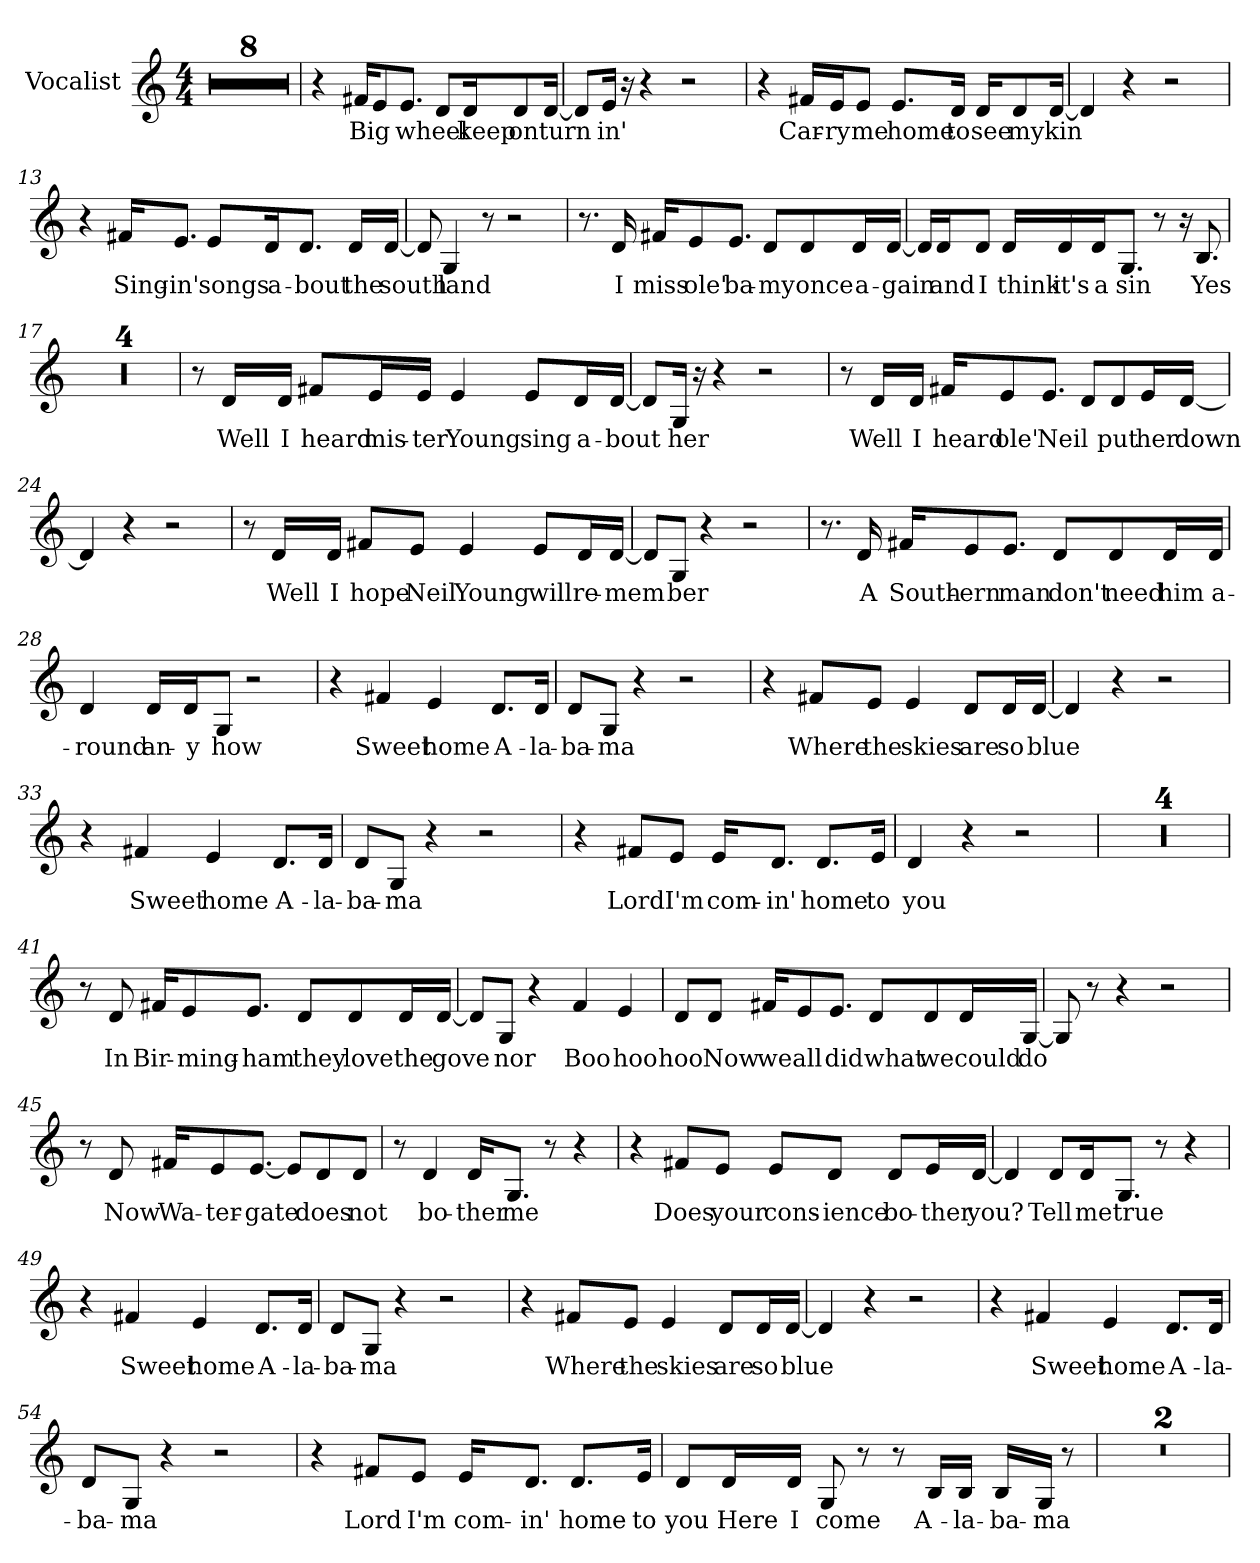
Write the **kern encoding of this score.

**kern	**text
*part1	*part1
*staff1	*staff1
*I"Vocalist	*
*clefG2	*
*M4/4	*
=1	=1
1r	.
=2	=2
1r	.
=3	=3
1r	.
=4	=4
1r	.
=5	=5
1r	.
=6	=6
1r	.
=7	=7
1r	.
=8	=8
1r	.
=9	=9
4r	.
16f#X/KL	Big
8e/	_
8.e/J	wheel
8d/L	_
16d/K	keep
8d/	on
[16d/Jk	turn-
=10	=10
8d/L]	_
16e/Jk	-in'
16r	.
4r	.
2r	.
=11	=11
4r	.
16f#X/LL	Car-
16e/J	-ry
8e/J	me
8.e/L	home
16d/Jk	to
16d/KL	see
8d/	my
[16d/Jk	kin
=12	=12
4d]	_
4r	.
2r	.
=13	=13
4r	.
16f#X/KL	Sing-
8.e/J	-in'
8e/L	songs
16d/K	a-
8.d/J	-bout
16d/LL	the
[16d/JJ	south
=14	=14
8d]	_
4G	land
8r	.
2r	.
=15	=15
8.r	.
16d	I
16f#X/KL	miss
8e/	ole'
8.e/J	ba-
8d/L	-my
8d/	once
16d/L	a-
[16d/JJ	-gain
=16	=16
16d/LL]	_
16d/J	and
8d/J	I
16d/LL	think
16d/J	it's
16d/K	a
8.G/J	sin
8r	.
16r	.
8.B	Yes
=17	=17
1r	.
=18	=18
1r	.
=19	=19
1r	.
=20	=20
1r	.
=21	=21
8r	.
16d/LL	Well
16d/JJ	I
8f#X/L	heard
16e/L	mis-
16e/JJ	-ter
4e	Young
8e/L	sing
16d/L	a-
[16d/JJ	-bout
=22	=22
8d/L]	_
16G/Jk	her
16r	.
4r	.
2r	.
=23	=23
8r	.
16d/LL	Well
16d/JJ	I
16f#X/KL	heard
8e/	ole'
8.e/J	Neil
8d/L	_
8d/	put
16e/L	her
[16d/JJ	down
=24	=24
4d]	_
4r	.
2r	.
=25	=25
8r	.
16d/LL	Well
16d/JJ	I
8f#X/L	hope
8e/J	Neil
4e	Young
8e/L	will
16d/L	re-
[16d/JJ	-mem-
=26	=26
8d/L]	_
8G/J	-ber
4r	.
2r	.
=27	=27
8.r	.
16d	A
16f#X/KL	South-
8e/	-ern
8.e/J	man
8d/L	don't
8d/	need
16d/L	him
16d/JJ	a-
=28	=28
4d	-round
16d/LL	an-
16d/J	-y
8G/J	how
2r	.
=29	=29
4r	.
4f#X	Sweet
4e	home
8.d/L	A-
16d/Jk	-la-
=30	=30
8d/L	-ba-
8G/J	-ma
4r	.
2r	.
=31	=31
4r	.
8f#X/L	Where
8e/J	the
4e	skies
8d/L	are
16d/L	so
[16d/JJ	blue
=32	=32
4d]	_
4r	.
2r	.
=33	=33
4r	.
4f#X	Sweet
4e	home
8.d/L	A-
16d/Jk	-la-
=34	=34
8d/L	-ba-
8G/J	-ma
4r	.
2r	.
=35	=35
4r	.
8f#X/L	Lord
8e/J	I'm
16e/KL	com-
8.d/J	-in'
8.d/L	home
16e/Jk	to
=36	=36
4d	you
4r	.
2r	.
=37	=37
1r	.
=38	=38
1r	.
=39	=39
1r	.
=40	=40
1r	.
=41	=41
8r	.
8d	In
16f#X/KL	Bir-
8e/	-ming-
8.e/J	-ham
8d/L	they
8d/	love
16d/L	the
[16d/JJ	gove-
=42	=42
8d/L]	_
8G/J	-nor
4r	.
4f	Boo
4e	hoo
=43	=43
8d/L	hoo
8d/J	Now
16f#X/KL	we
8e/	all
8.e/J	did
8d/L	what
8d/	we
16d/L	could
[16G/JJ	do
=44	=44
8G]	_
8r	.
4r	.
2r	.
=45	=45
8r	.
8d	Now
16f#X/KL	Wa-
8e/	-ter-
[8.e/J	-gate
8e/L]	_
8d/	does
8d/J	not
=46	=46
8r	.
4d	bo-
16d/KL	-ther
8.G/J	me
8r	.
4r	.
=47	=47
4r	.
8f#X/L	Does
8e/J	your
8e/L	cons-
8d/J	-ience
8d/L	bo-
16e/L	-ther
[16d/JJ	you?
=48	=48
4d]	_
8d/L	Tell
16d/K	me
8.G/J	true
8r	.
4r	.
=49	=49
4r	.
4f#X	Sweet
4e	home
8.d/L	A-
16d/Jk	-la-
=50	=50
8d/L	-ba-
8G/J	-ma
4r	.
2r	.
=51	=51
4r	.
8f#X/L	Where
8e/J	the
4e	skies
8d/L	are
16d/L	so
[16d/JJ	blue
=52	=52
4d]	_
4r	.
2r	.
=53	=53
4r	.
4f#X	Sweet
4e	home
8.d/L	A-
16d/Jk	-la-
=54	=54
8d/L	-ba-
8G/J	-ma
4r	.
2r	.
=55	=55
4r	.
8f#X/L	Lord
8e/J	I'm
16e/KL	com-
8.d/J	-in'
8.d/L	home
16e/Jk	to
=56	=56
8d/L	you
16d/L	Here
16d/JJ	I
8G	come
8r	.
8r	.
16B/LL	A-
16B/JJ	-la-
16B/LL	-ba-
16G/JJ	-ma
8r	.
=57	=57
1r	.
=58	=58
1r	.
=	=
*-	*-
